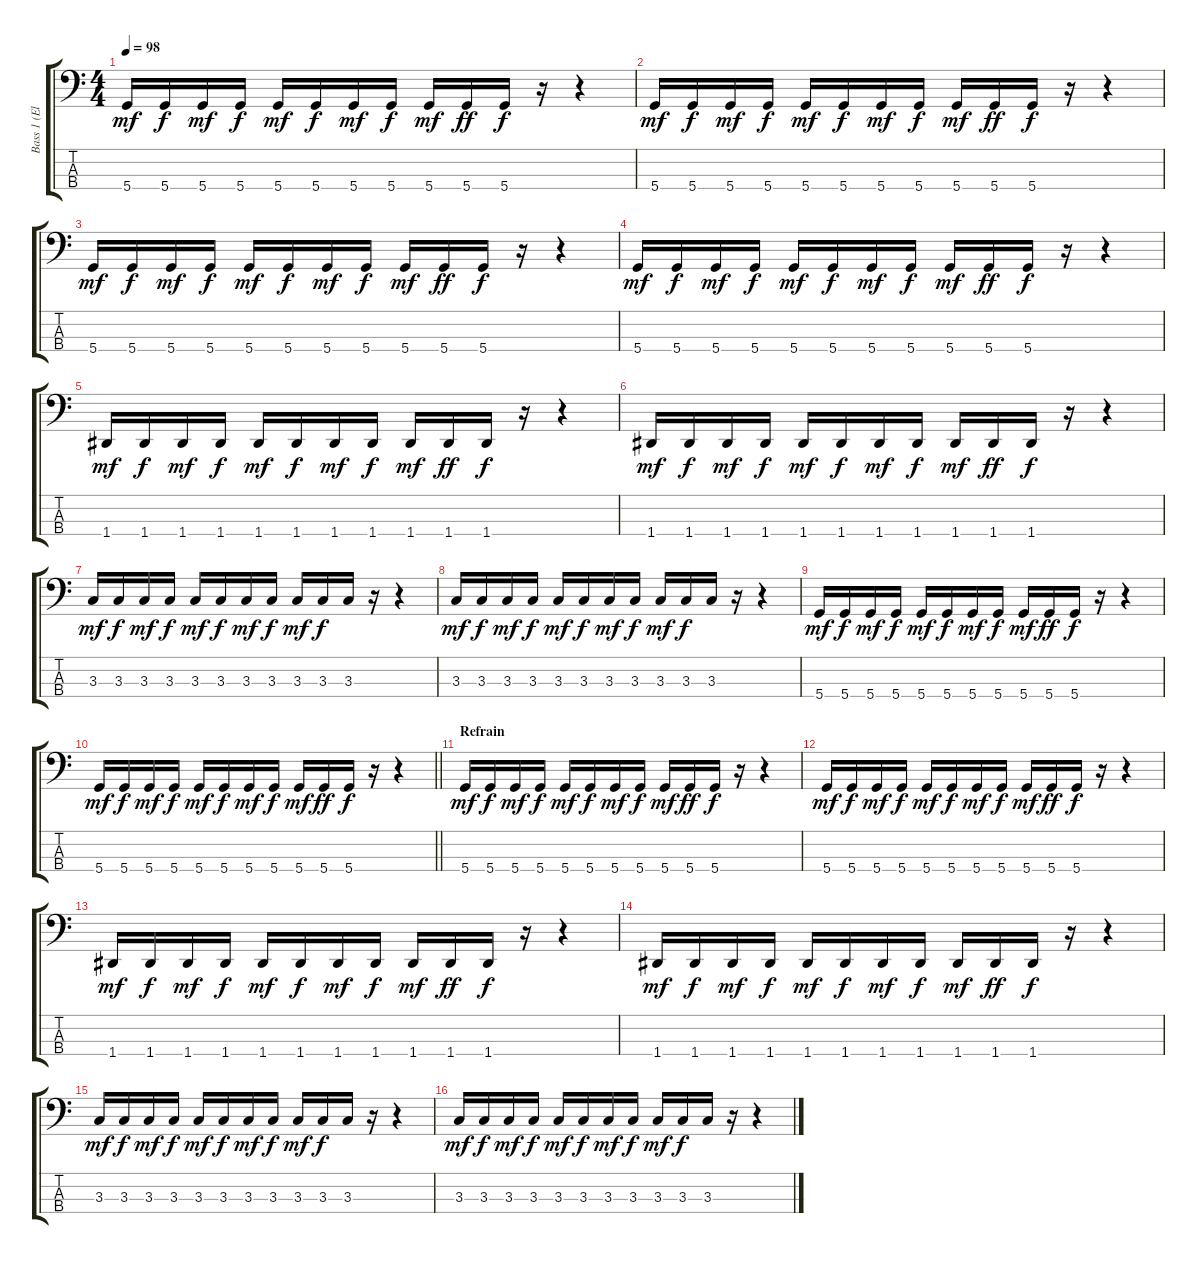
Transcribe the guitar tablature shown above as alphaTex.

\track ("Bass 1 (ElBass)" "Bass 1 (El") {instrument electricbassfinger}
\staff {score tabs}
\tuning (G2 D2 A1 D1) {hide}
\ts (4 4)
\tempo 98
\clef f4
\ks c
5.4.16{dy mf} 5.4.16{dy f} 5.4.16{dy mf} 5.4.16{dy f} 5.4.16{dy mf} 5.4.16{dy f} 5.4.16{dy mf} 5.4.16{dy f} 5.4.16{dy mf} 5.4.16{dy ff} 5.4.16{dy f} r.16 r.4 |
5.4.16{dy mf} 5.4.16{dy f} 5.4.16{dy mf} 5.4.16{dy f} 5.4.16{dy mf} 5.4.16{dy f} 5.4.16{dy mf} 5.4.16{dy f} 5.4.16{dy mf} 5.4.16{dy ff} 5.4.16{dy f} r.16 r.4 |
5.4.16{dy mf} 5.4.16{dy f} 5.4.16{dy mf} 5.4.16{dy f} 5.4.16{dy mf} 5.4.16{dy f} 5.4.16{dy mf} 5.4.16{dy f} 5.4.16{dy mf} 5.4.16{dy ff} 5.4.16{dy f} r.16 r.4 |
5.4.16{dy mf} 5.4.16{dy f} 5.4.16{dy mf} 5.4.16{dy f} 5.4.16{dy mf} 5.4.16{dy f} 5.4.16{dy mf} 5.4.16{dy f} 5.4.16{dy mf} 5.4.16{dy ff} 5.4.16{dy f} r.16 r.4 |
1.4.16{dy mf} 1.4.16{dy f} 1.4.16{dy mf} 1.4.16{dy f} 1.4.16{dy mf} 1.4.16{dy f} 1.4.16{dy mf} 1.4.16{dy f} 1.4.16{dy mf} 1.4.16{dy ff} 1.4.16{dy f} r.16 r.4 |
1.4.16{dy mf} 1.4.16{dy f} 1.4.16{dy mf} 1.4.16{dy f} 1.4.16{dy mf} 1.4.16{dy f} 1.4.16{dy mf} 1.4.16{dy f} 1.4.16{dy mf} 1.4.16{dy ff} 1.4.16{dy f} r.16 r.4 |
3.3.16{dy mf} 3.3.16{dy f} 3.3.16{dy mf} 3.3.16{dy f} 3.3.16{dy mf} 3.3.16{dy f} 3.3.16{dy mf} 3.3.16{dy f} 3.3.16{dy mf} 3.3.16{dy f} 3.3.16 r.16 r.4 |
3.3.16{dy mf} 3.3.16{dy f} 3.3.16{dy mf} 3.3.16{dy f} 3.3.16{dy mf} 3.3.16{dy f} 3.3.16{dy mf} 3.3.16{dy f} 3.3.16{dy mf} 3.3.16{dy f} 3.3.16 r.16 r.4 |
5.4.16{dy mf} 5.4.16{dy f} 5.4.16{dy mf} 5.4.16{dy f} 5.4.16{dy mf} 5.4.16{dy f} 5.4.16{dy mf} 5.4.16{dy f} 5.4.16{dy mf} 5.4.16{dy ff} 5.4.16{dy f} r.16 r.4 |
\barLineRight lightlight
5.4.16{dy mf} 5.4.16{dy f} 5.4.16{dy mf} 5.4.16{dy f} 5.4.16{dy mf} 5.4.16{dy f} 5.4.16{dy mf} 5.4.16{dy f} 5.4.16{dy mf} 5.4.16{dy ff} 5.4.16{dy f} r.16 r.4 |
\section ("" "Refrain")
5.4.16{dy mf} 5.4.16{dy f} 5.4.16{dy mf} 5.4.16{dy f} 5.4.16{dy mf} 5.4.16{dy f} 5.4.16{dy mf} 5.4.16{dy f} 5.4.16{dy mf} 5.4.16{dy ff} 5.4.16{dy f} r.16 r.4 |
5.4.16{dy mf} 5.4.16{dy f} 5.4.16{dy mf} 5.4.16{dy f} 5.4.16{dy mf} 5.4.16{dy f} 5.4.16{dy mf} 5.4.16{dy f} 5.4.16{dy mf} 5.4.16{dy ff} 5.4.16{dy f} r.16 r.4 |
1.4.16{dy mf} 1.4.16{dy f} 1.4.16{dy mf} 1.4.16{dy f} 1.4.16{dy mf} 1.4.16{dy f} 1.4.16{dy mf} 1.4.16{dy f} 1.4.16{dy mf} 1.4.16{dy ff} 1.4.16{dy f} r.16 r.4 |
1.4.16{dy mf} 1.4.16{dy f} 1.4.16{dy mf} 1.4.16{dy f} 1.4.16{dy mf} 1.4.16{dy f} 1.4.16{dy mf} 1.4.16{dy f} 1.4.16{dy mf} 1.4.16{dy ff} 1.4.16{dy f} r.16 r.4 |
3.3.16{dy mf} 3.3.16{dy f} 3.3.16{dy mf} 3.3.16{dy f} 3.3.16{dy mf} 3.3.16{dy f} 3.3.16{dy mf} 3.3.16{dy f} 3.3.16{dy mf} 3.3.16{dy f} 3.3.16 r.16 r.4 |
3.3.16{dy mf} 3.3.16{dy f} 3.3.16{dy mf} 3.3.16{dy f} 3.3.16{dy mf} 3.3.16{dy f} 3.3.16{dy mf} 3.3.16{dy f} 3.3.16{dy mf} 3.3.16{dy f} 3.3.16 r.16 r.4
